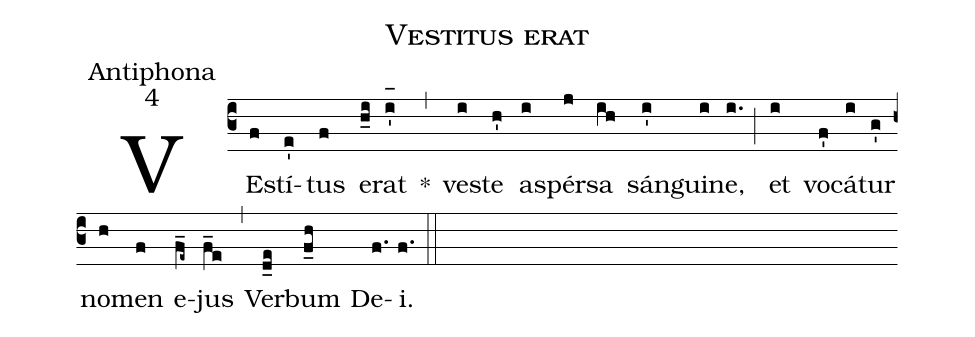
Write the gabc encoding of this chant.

name:Vestitus erat;
office-part:Antiphona;
mode:4;
%%
(c3) VE(f)stí(e')tus(f) e(h_i)rat(i'_[oh:h]) *(,) ve(i)ste(h') a(i)spér(j)sa(ih) sán(i')gui(i)ne,(i.) (;) et(i) vo(f')cá(i)tur(g') no(h)men(f) e(f_e~)jus(f_e) (,) Ver(d_e)bum(f_h) De(f.)i.(f.) (::)

%<eu>E(i) u(h) o(i) u(j) a(h) e.</eu>(f.) (::)
